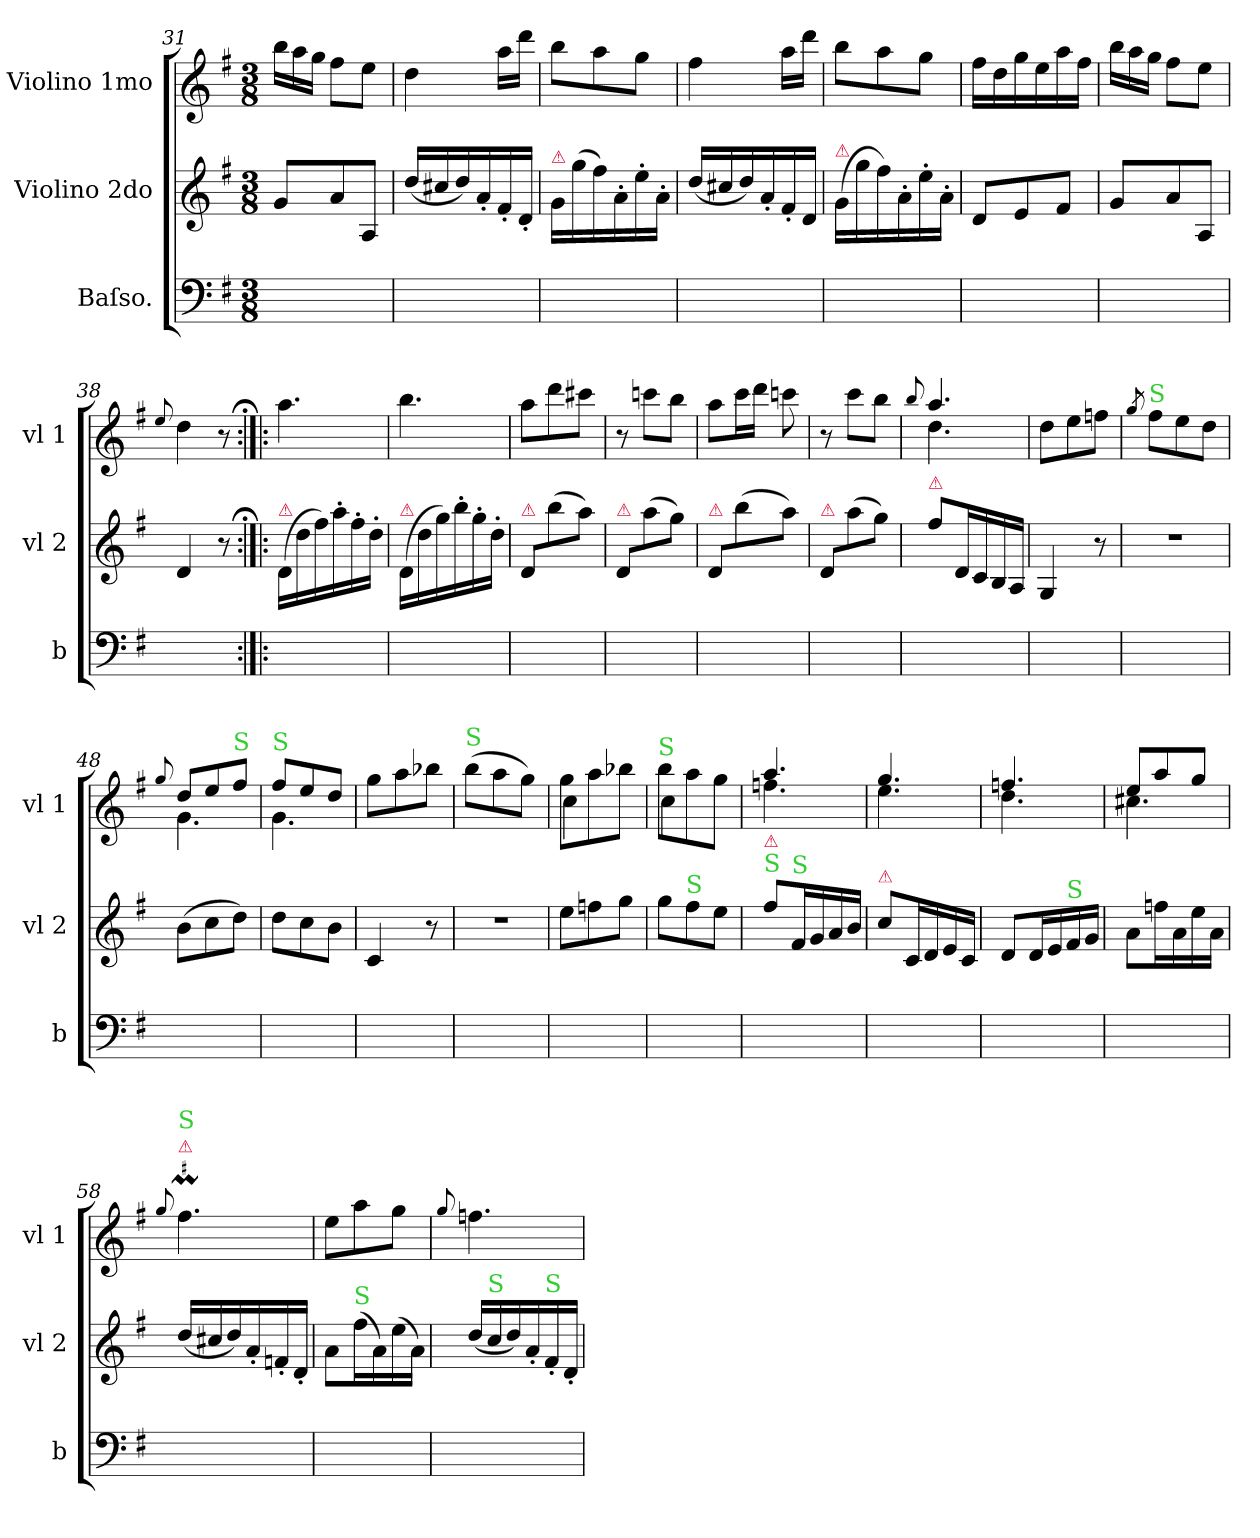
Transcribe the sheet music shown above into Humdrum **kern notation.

**kern	**kern	**kern
*part3	*part2	*part1
*staff3	*staff2	*staff1
*I"Baſso.	*I"Violino 2do	*I"Violino 1mo
*I'b	*I'vl 2	*I'vl 1
*clefF4	*clefG2	*clefG2
*k[f#]	*k[f#]	*k[f#]
*G:	*G:	*G:
*M3/8	*M3/8	*M3/8
*	*	*Xtuplet
=31	=31	=31
4.ryy	8g/L	24bb\LL
.	.	24aa\
.	.	24gg\JJ
.	8a/	8ff#\L
.	8A/J	8ee\J
=32	=32	=32
4.ryy	(16dd/LL	4dd\
.	16cc#X/	.
.	16dd/)	.
.	16a'/	.
.	16f#'/	16aa\LL
.	16d'/JJ	16ddd\JJ
=33	=33	=33
!	!LO:TX:a:color=crimson:t=⚠	!
4.ryy	16g/LL	8bb\L
.	(16gg\	.
.	16ff#\)	8aa\
.	16a'\	.
.	16ee'\	8gg\J
.	16a'\JJ	.
=34	=34	=34
4.ryy	(16dd/LL	4ff#\
.	16cc#X/	.
.	16dd/)	.
.	16a'/	.
.	16f#'/	16aa\LL
.	16d/JJ	16ddd\JJ
=35	=35	=35
!	!LO:TX:a:color=crimson:t=⚠	!
4.ryy	(16g/LL	8bb\L
.	16gg\	.
.	16ff#\)	8aa\
.	16a'\	.
.	16ee'\	8gg\J
.	16a'\JJ	.
=36	=36	=36
4.ryy	8d/L	16ff#\LL
.	.	16dd\
.	8e/	16gg\
.	.	16ee\
.	8f#/J	16aa\
.	.	16ff#\JJ
=37	=37	=37
4.ryy	8g/L	24bb\LL
.	.	24aa\
.	.	24gg\JJ
.	8a/	8ff#\L
.	8A/J	8ee\J
=38	=38	=38
.	.	8qqee/
4.ryy	4d/	4dd\
.	8r	8r
=39:|!|:	=39:|!|:;	=39:|!|:;
!	!LO:TX:a:color=crimson:t=⚠	!
4.ryy	(16d/LL	4.aa\
.	16dd\	.
.	16ff#\)	.
.	16aa'\	.
.	16ff#'\	.
.	16dd'\JJ	.
=40	=40	=40
!	!LO:TX:a:color=crimson:t=⚠	!
4.ryy	(16d/LL	4.bb\
.	16dd\	.
.	16gg\)	.
.	16bb'\	.
.	16gg'\	.
.	16dd'\JJ	.
=41	=41	=41
!	!LO:TX:a:color=crimson:t=⚠	!
4.ryy	8d/L	8aa\L
.	(8bb\	8ddd\
.	8aa\J)	8ccc#X\J
=42	=42	=42
!	!LO:TX:a:color=crimson:t=⚠	!
4.ryy	8d/L	8r
.	(8aa\	8cccn\L
.	8gg\J)	8bb\J
=43	=43	=43
!	!LO:TX:a:color=crimson:t=⚠	!
4.ryy	8d/L	8aa\L
.	(8bb\	16ccc\L
.	.	16ddd\JJ
.	8aa\J)	8cccn\
=44	=44	=44
!	!LO:TX:a:color=crimson:t=⚠	!
4.ryy	8d/L	8r
.	(8aa\	8ccc\L
.	8gg\J)	8bb\J
=45	=45	=45
.	.	8qqbb/
*	*	*^
!	!LO:TX:a:color=crimson:t=⚠	!	!
4.ryy	8ff#\L	4.aa/	4.dd\
.	16d/L	.	.
.	16c/	.	.
.	16B/	.	.
.	16A/JJ	.	.
*	*	*v	*v
=46	=46	=46
4.ryy	4G/	8dd\L
.	.	8ee\
.	8r	8ffn\J
=47	=47	=47
.	.	8qgg/
!	!	!LO:TX:a:color=limegreen:t=S
4.ryy	4.r	8ff#\L
.	.	8ee\
.	.	8dd\J
=48	=48	=48
.	.	8qqgg/
*	*	*^
4.ryy	(8b\L	8dd/L	4.g\
.	8cc\	8ee/	.
!	!	!LO:TX:a:color=limegreen:t=S	!
.	8dd\J)	8ff#/J	.
=49	=49	=49	=49
!	!	!LO:TX:a:color=limegreen:t=S	!
4.ryy	8dd\L	8ff#/L	4.g\
.	8cc\	8ee/	.
.	8b\J	8dd/J	.
*	*	*v	*v
=50	=50	=50
4.ryy	4c/	8gg\L
.	.	8aa\
.	8r	8bb-X\J
=51	=51	=51
!	!	!LO:TX:a:color=limegreen:t=S
4.ryy	4.r	(8bb\L
.	.	8aa\
.	.	8gg\J)
=52	=52	=52
*	*	*^
!	!	!	!LO:N:vis=4
4.ryy	8ee\L	8gg\L	4.cc\
.	8ffn\	8aa\	.
.	8gg\J	8bb-X\J	.
=53	=53	=53	=53
!	!	!LO:TX:a:color=limegreen:t=S	!
!	!	!	!LO:N:vis=4
4.ryy	8gg\L	8bb\L	4.cc\
!	!LO:TX:a:color=limegreen:t=S	!	!
.	8ff#\	8aa\	.
.	8ee\J	8gg\J	.
=54	=54	=54	=54
!	!LO:TX:a:color=limegreen:t=S	!	!
!	!LO:TX:a:color=crimson:t=⚠	!	!
4.ryy	8ff#\L	4.aa/	4.ffn\
!	!LO:TX:a:color=limegreen:t=S	!	!
.	16f#/L	.	.
.	16g/	.	.
.	16a/	.	.
.	16b/JJ	.	.
=55	=55	=55	=55
!	!LO:TX:a:color=crimson:t=⚠	!	!
4.ryy	8cc\L	4.gg/	4.ee\
.	16c/L	.	.
.	16d/	.	.
.	16e/	.	.
.	16c/JJ	.	.
=56	=56	=56	=56
4.ryy	8d/L	4.ffn/	4.dd\
.	16d/L	.	.
.	16e/	.	.
!	!LO:TX:a:color=limegreen:t=S	!	!
.	16f#/	.	.
.	16g/JJ	.	.
=57	=57	=57	=57
4.ryy	8a\L	8ee/L	4.cc#X\
.	16ffn\L	8aa/	.
.	16a\	.	.
.	16ee\	8gg/J	.
.	16a\JJ	.	.
*	*	*v	*v
=58	=58	=58
.	.	8qqgg/
!	!	!LO:TX:a:color=crimson:t=⚠
!	!	!LO:TX:a:color=limegreen:t=S
4.ryy	(16dd/LL	4.ff#M\
.	16cc#X/	.
.	16dd/)	.
.	16a'/	.
.	16fn'/	.
.	16d'/JJ	.
=59	=59	=59
4.ryy	8a\L	8ee\L
!	!LO:TX:a:color=limegreen:t=S	!
.	(16ff#\L	8aa\
.	16a\)	.
.	(16ee\	8gg\J
.	16a\JJ)	.
=60	=60	=60
.	.	8qqgg/
4.ryy	(16dd/LL	4.ffn\
!	!LO:TX:a:color=limegreen:t=S	!
.	16cc/	.
.	16dd/)	.
.	16a'/	.
!	!LO:TX:a:color=limegreen:t=S	!
.	16f#'/	.
.	16d'/JJ	.
=	=	=
*-	*-	*-
